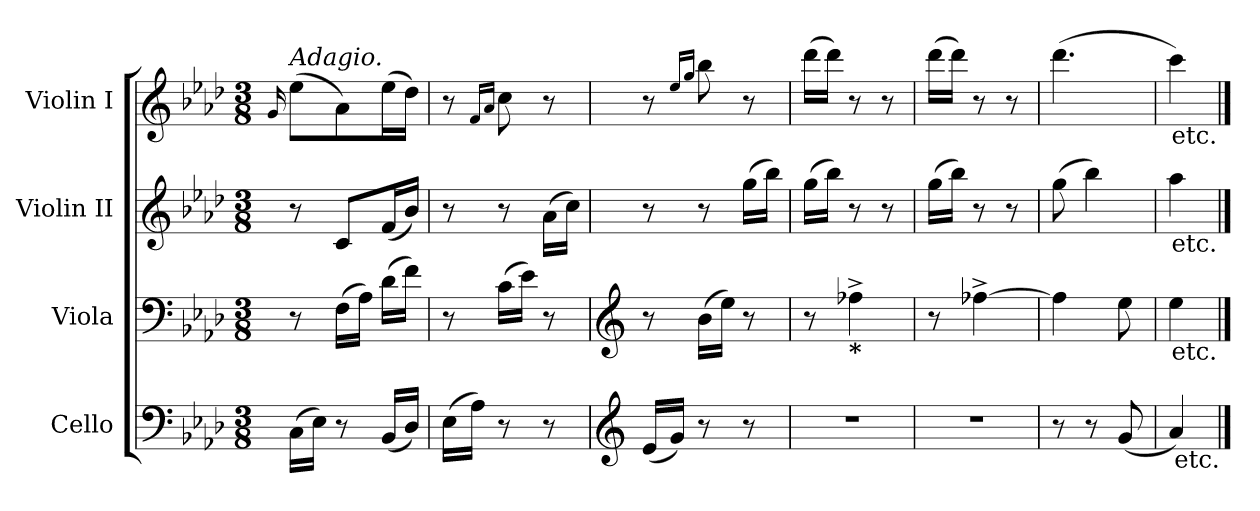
**kern	**kern	**kern	**kern
*part4	*part3	*part2	*part1
*staff4	*staff3	*staff2	*staff1
*I"Cello	*I"Viola	*I"Violin II	*I"Violin I
*	*I'Vla.	*I'Vln. II	*I'Vln. I
*clefF4	*clefF4	*clefG2	*clefG2
*k[b-e-a-d-]	*k[b-e-a-d-]	*k[b-e-a-d-]	*k[b-e-a-d-]
*A-:	*A-:	*A-:	*A-:
*M3/8	*M3/8	*M3/8	*M3/8
=1	=1	=1	=1
.	.	.	16qqg/
!	!	!	!LO:TX:a:i:t=Adagio.
(>16C\LL	8r	8r	(>8ee-\L
16E-\JJ)	.	.	.
8r	(>16F\LL	8c/L	8a-\)
.	16A-\JJ)	.	.
(<16BB-/LL	(>16d-\LL	(<16f/L	(>16ee-\L
16D-/JJ)	16f\JJ)	16b-/JJ)	16dd-\JJ)
=2	=2	=2	=2
(>16E-\LL	8r	8r	8r
16A-\JJ)	.	.	.
.	.	.	16qf/LL
.	.	.	16qa-/JJ
8r	(>16c\LL	8r	8cc\
.	16e-\JJ)	.	.
8r	8r	(>16a-\LL	8r
.	.	16cc\JJ)	.
=3	=3	=3	=3
*clefG2	*clefG2	*	*
(<16e-/LL	8r	8r	8r
16g/JJ)	.	.	.
.	.	.	16qee-/LL
.	.	.	16qgg/JJ
8r	(>16b-\LL	8r	8bb-\
.	16ee-\JJ)	.	.
8r	8r	(>16gg\LL	8r
.	.	16bb-\JJ)	.
!!LO:LB:g=z
=4	=4	=4	=4
4.r	8r	(>16gg\LL	(>16ddd-\LL
.	.	16bb-\JJ)	16ddd-\JJ)
!	!LO:TX:b:B:t=*	!	!
.	4ff-X^>\	8r	8r
.	.	8r	8r
=5	=5	=5	=5
4.r	8r	(>16gg\LL	(>16ddd-\LL
.	.	16bb-\JJ)	16ddd-\JJ)
.	[4ff-X^>\	8r	8r
.	.	8r	8r
=6	=6	=6	=6
8r	4ff-\]	(>8gg\	(>4.ddd-\
8r	.	4bb-\)	.
(<8g/	8ee-\	.	.
=7	=7	=7	=7
4a-/)	4ee-\	4aa-\	4ccc\)
!	!	!	!LO:TX:b:t=etc.
!	!	!LO:TX:b:t=etc.	!
!	!LO:TX:b:t=etc.	!	!
!LO:TX:b:t=etc.	!	!	!
==	==	==	==
*-	*-	*-	*-
